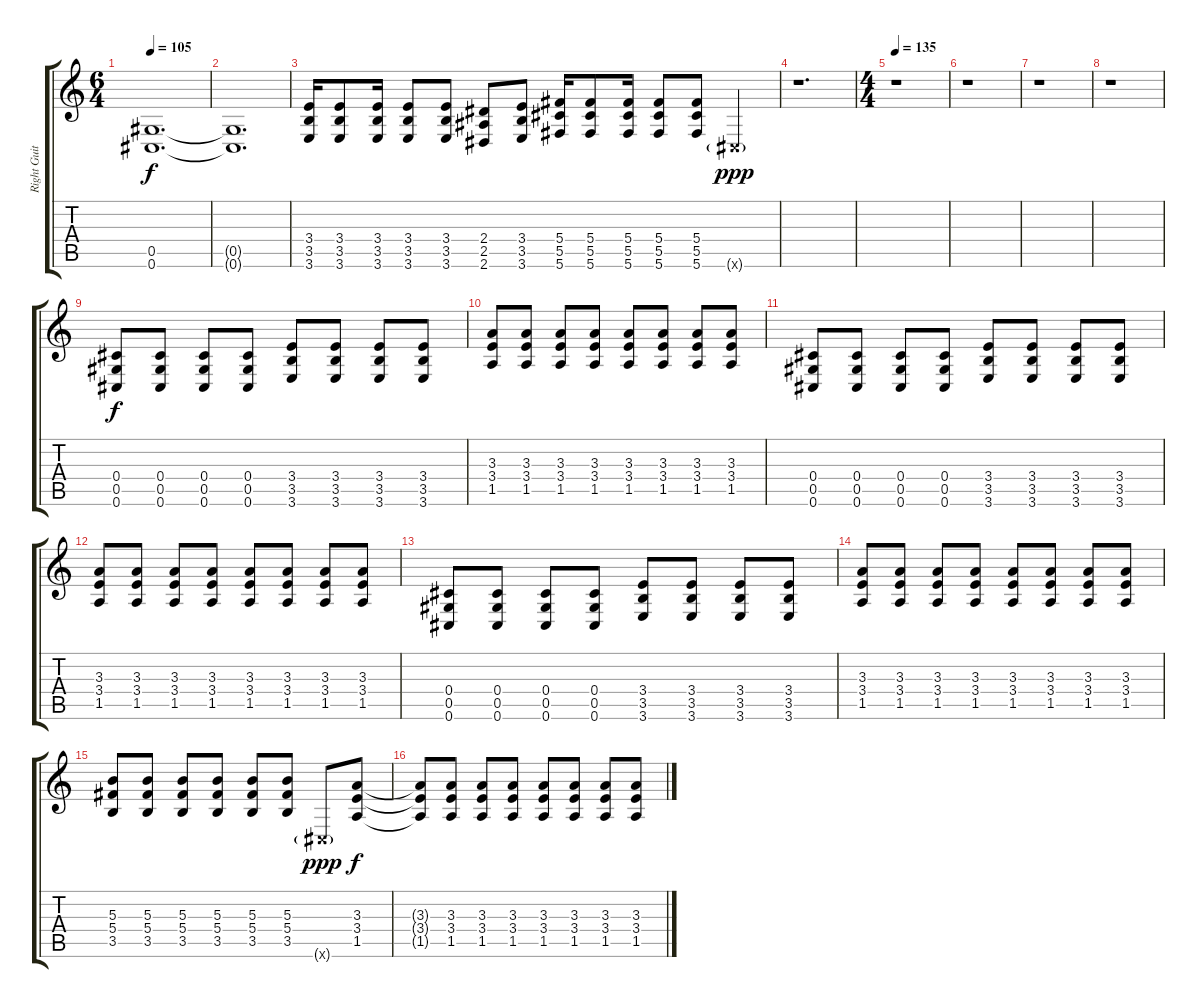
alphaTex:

\track ("Right Guitar" "Right Guit") {instrument distortionguitar}
\staff {score tabs}
\tuning (Eb4 Bb3 Gb3 Db3 Ab2 Db2) {hide}
\ts (6 4)
\tempo 105
\clef g2
\ks c
(0.5{t} 0.6{t}).1{d dy f} |
(0.5{t} 0.6{t}).1{d} |
(3.4 3.5 3.6).16 (3.4 3.5 3.6).8 (3.4 3.5 3.6).16 (3.4 3.5 3.6).8 (3.4 3.5 3.6).8 (2.4 2.5 2.6).8 (3.4 3.5 3.6).8 (5.4 5.5 5.6).16 (5.4 5.5 5.6).8 (5.4 5.5 5.6).16 (5.4 5.5 5.6).8 (5.4 5.5 5.6).8 0.6{g x}.4{dy ppp} |
r.1{d} |
\ts (4 4)
\tempo 135
r.1 |
r.1 |
r.1 |
r.1 |
(0.4 0.5 0.6).8{dy f} (0.4 0.5 0.6).8 (0.4 0.5 0.6).8 (0.4 0.5 0.6).8 (3.4 3.5 3.6).8 (3.4 3.5 3.6).8 (3.4 3.5 3.6).8 (3.4 3.5 3.6).8 |
(3.3 3.4 1.5).8 (3.3 3.4 1.5).8 (3.3 3.4 1.5).8 (3.3 3.4 1.5).8 (3.3 3.4 1.5).8 (3.3 3.4 1.5).8 (3.3 3.4 1.5).8 (3.3 3.4 1.5).8 |
(0.4 0.5 0.6).8 (0.4 0.5 0.6).8 (0.4 0.5 0.6).8 (0.4 0.5 0.6).8 (3.4 3.5 3.6).8 (3.4 3.5 3.6).8 (3.4 3.5 3.6).8 (3.4 3.5 3.6).8 |
(3.3 3.4 1.5).8 (3.3 3.4 1.5).8 (3.3 3.4 1.5).8 (3.3 3.4 1.5).8 (3.3 3.4 1.5).8 (3.3 3.4 1.5).8 (3.3 3.4 1.5).8 (3.3 3.4 1.5).8 |
(0.4 0.5 0.6).8 (0.4 0.5 0.6).8 (0.4 0.5 0.6).8 (0.4 0.5 0.6).8 (3.4 3.5 3.6).8 (3.4 3.5 3.6).8 (3.4 3.5 3.6).8 (3.4 3.5 3.6).8 |
(3.3 3.4 1.5).8 (3.3 3.4 1.5).8 (3.3 3.4 1.5).8 (3.3 3.4 1.5).8 (3.3 3.4 1.5).8 (3.3 3.4 1.5).8 (3.3 3.4 1.5).8 (3.3 3.4 1.5).8 |
(5.3 5.4 3.5).8 (5.3 5.4 3.5).8 (5.3 5.4 3.5).8 (5.3 5.4 3.5).8 (5.3 5.4 3.5).8 (5.3 5.4 3.5).8 0.6{g x}.8{dy ppp} (3.3 3.4 1.5).8{dy f} |
(3.3{t} 3.4{t} 1.5{t}).8 (3.3 3.4 1.5).8 (3.3 3.4 1.5).8 (3.3 3.4 1.5).8 (3.3 3.4 1.5).8 (3.3 3.4 1.5).8 (3.3 3.4 1.5).8 (3.3 3.4 1.5).8
